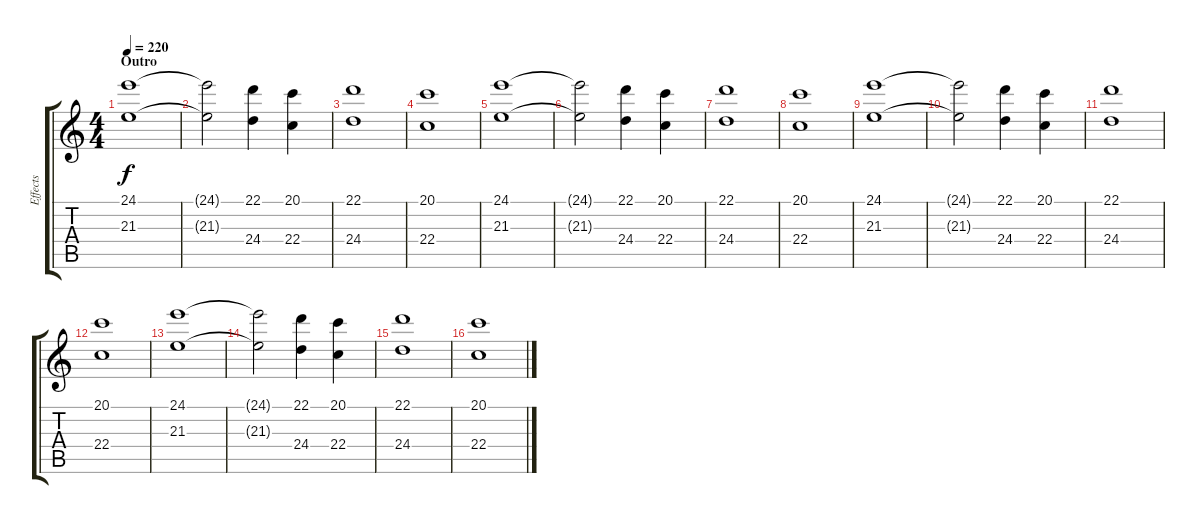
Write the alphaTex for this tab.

\track ("Effects" "Effects") {instrument rockorgan}
\staff {score tabs}
\tuning (E4 B3 G3 D3 A2 E2) {hide}
\ts (4 4)
\section ("" "Outro")
\tempo 220
\clef g2
\ks c
(24.1 21.3).1{dy f} |
(24.1{t} 21.3{t}).2 (22.1 24.4).4 (20.1 22.4).4 |
(22.1 24.4).1 |
(20.1 22.4).1 |
(24.1 21.3).1 |
(24.1{t} 21.3{t}).2 (22.1 24.4).4 (20.1 22.4).4 |
(22.1 24.4).1 |
(20.1 22.4).1 |
(24.1 21.3).1 |
(24.1{t} 21.3{t}).2 (22.1 24.4).4 (20.1 22.4).4 |
(22.1 24.4).1 |
(20.1 22.4).1 |
(24.1 21.3).1 |
(24.1{t} 21.3{t}).2 (22.1 24.4).4 (20.1 22.4).4 |
(22.1 24.4).1 |
(20.1 22.4).1
